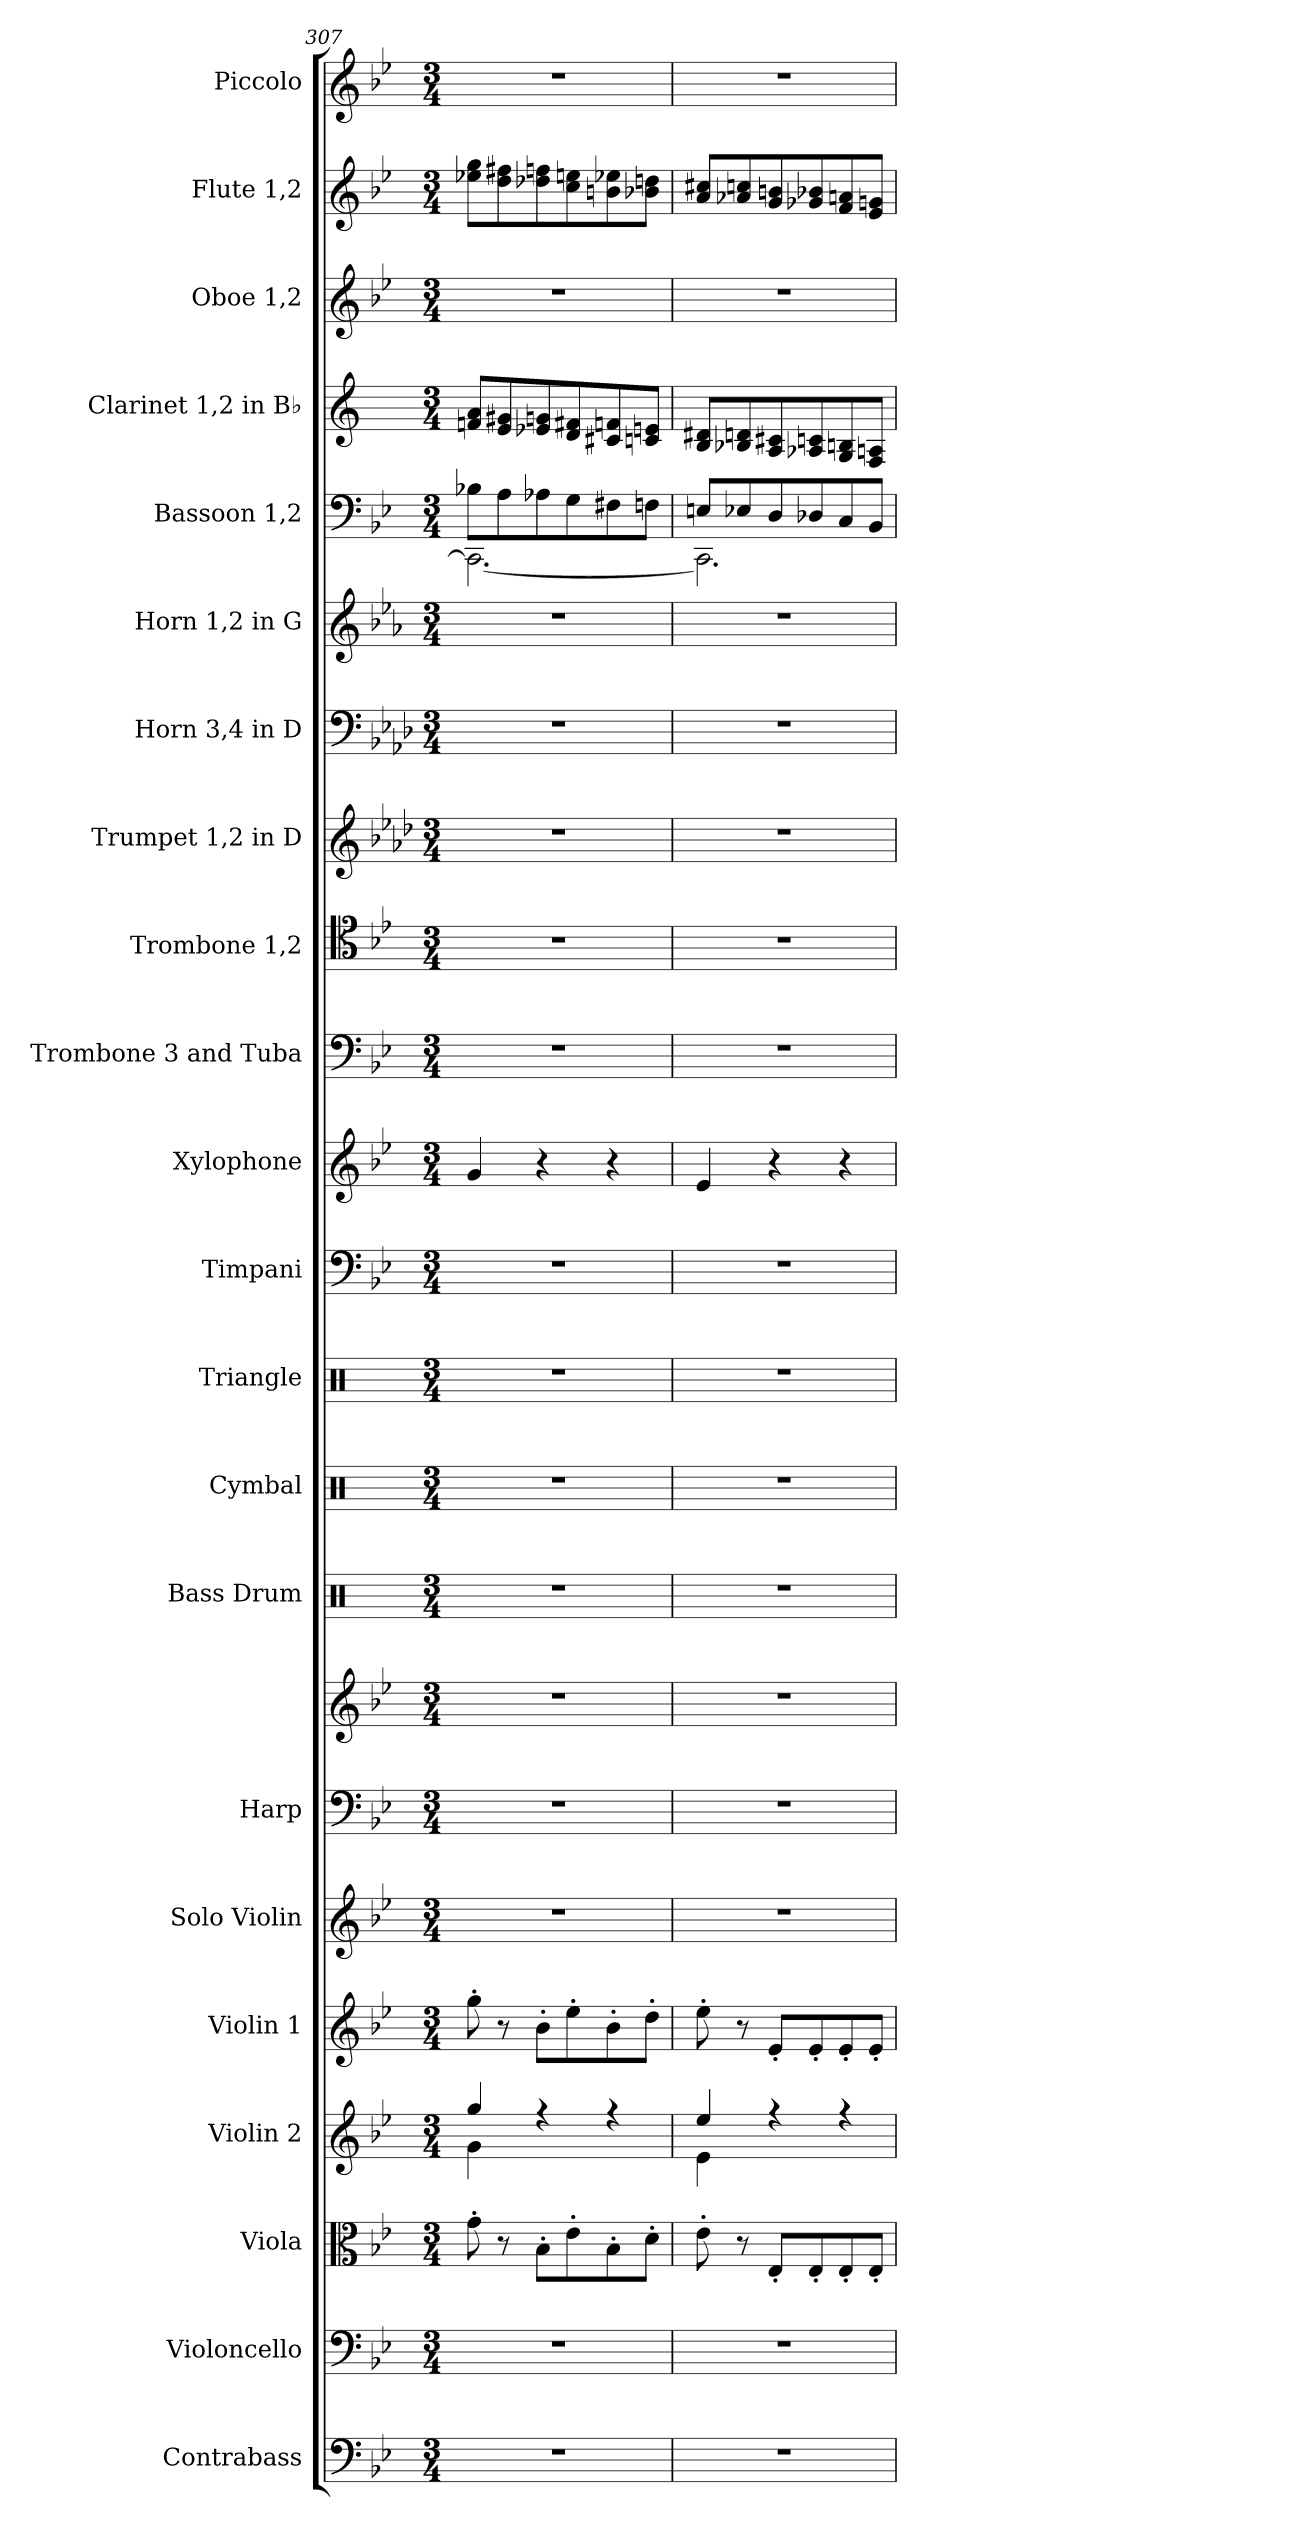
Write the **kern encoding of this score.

**kern	**kern	**kern	**kern	**kern	**kern	**kern	**kern	**kern	**kern	**kern	**kern	**kern	**kern	**kern	**kern	**kern	**kern	**kern	**kern	**kern	**kern	**kern
*part22	*part21	*part20	*part19	*part18	*part17	*part16	*part16	*part15	*part14	*part13	*part12	*part11	*part10	*part9	*part8	*part7	*part6	*part5	*part4	*part3	*part2	*part1
*staff23	*staff22	*staff21	*staff20	*staff19	*staff18	*staff17	*staff16	*staff15	*staff14	*staff13	*staff12	*staff11	*staff10	*staff9	*staff8	*staff7	*staff6	*staff5	*staff4	*staff3	*staff2	*staff1
*I"Contrabass	*I"Violoncello	*I"Viola	*I"Violin 2	*I"Violin 1	*I"Solo Violin	*I"Harp	*	*I"Bass Drum	*I"Cymbal	*I"Triangle	*I"Timpani	*I"Xylophone	*I"Trombone 3 and Tuba	*I"Trombone 1,2	*I"Trumpet 1,2 in D	*I"Horn 3,4 in D	*I"Horn 1,2 in G	*I"Bassoon 1,2	*I"Clarinet 1,2 in B♭	*I"Oboe 1,2	*I"Flute 1,2	*I"Piccolo
*I'Cb.	*I'Vc.	*I'Vla.	*I'Vln. 2	*I'Vln. 1	*I'Solo Vln.	*I'Hrp.	*	*I'B.D	*I'Cym.	*I'Trgl.	*I'Timp.	*I'Xyl.	*I'Tbn. 3 and Tba.	*I'Tbn. 1,2	*I'Tpt. 1,2 in D	*I'Hn. 3,4 in D	*I'Hn. 1,2 in G	*I'Bsn. 1,2	*I'Cl. 1,2 in B♭	*I'Ob. 1,2	*I'Fl. 1,2	*I'Picc.
*clefF4	*clefF4	*clefC3	*clefG2	*clefG2	*clefG2	*clefF4	*clefG2	*clefX	*clefX	*clefX	*clefF4	*clefG2	*clefF4	*clefC4	*clefG2	*clefF4	*clefG2	*clefF4	*clefG2	*clefG2	*clefG2	*clefG2
*ITrd7c12	*	*	*	*	*	*	*	*	*	*	*	*ITrd-7c-12	*	*	*ITrd-1c-2	*ITrd6c10	*ITrd3c5	*	*ITrd1c2	*	*	*ITrd-7c-12
*k[b-e-]	*k[b-e-]	*k[b-e-]	*k[b-e-]	*k[b-e-]	*k[b-e-]	*k[b-e-]	*k[b-e-]	*k[]	*k[]	*k[]	*k[b-e-]	*k[b-e-]	*k[b-e-]	*k[b-e-]	*k[b-e-]	*k[b-e-]	*k[b-e-]	*k[b-e-]	*k[b-e-]	*k[b-e-]	*k[b-e-]	*k[b-e-]
*M3/4	*M3/4	*M3/4	*M3/4	*M3/4	*M3/4	*M3/4	*M3/4	*M3/4	*M3/4	*M3/4	*M3/4	*M3/4	*M3/4	*M3/4	*M3/4	*M3/4	*M3/4	*M3/4	*M3/4	*M3/4	*M3/4	*M3/4
=307	=307	=307	=307	=307	=307	=307	=307	=307	=307	=307	=307	=307	=307	=307	=307	=307	=307	=307	=307	=307	=307	=307
*	*	*	*^	*	*	*	*	*	*	*	*	*	*	*	*	*	*	*^	*	*	*	*
2.r	2.r	8g'\	4gg/	4g\	8gg'\	2.r	2.r	2.r	2.r	2.r	2.r	2.r	4gg/	2.r	2.r	2.r	2.r	2.r	8B-X\L	2.CC\_	8e-X/ 8g/L	2.r	8ee-X\ 8gg\L	2.r
.	.	8r	.	.	8r	.	.	.	.	.	.	.	.	.	.	.	.	.	8A\	.	8d/ 8f#X/	.	8dd\ 8ff#X\	.
.	.	8B-'\L	2ryy	4rff	8b-'\L	.	.	.	.	.	.	.	4r	.	.	.	.	.	8A-X\	.	8d-X/ 8fn/	.	8dd-X\ 8ffn\	.
.	.	8e-'\	.	.	8ee-'\	.	.	.	.	.	.	.	.	.	.	.	.	.	8G\	.	8c/ 8en/	.	8cc\ 8een\	.
.	.	8B-'\	.	4rff	8b-'\	.	.	.	.	.	.	.	4r	.	.	.	.	.	8F#X\	.	8Bn/ 8e-X/	.	8bn\ 8ee-X\	.
.	.	8d'\J	.	.	8dd'\J	.	.	.	.	.	.	.	.	.	.	.	.	.	8Fn\J	.	8B-X/ 8dn/J	.	8b-X\ 8ddn\J	.
!!LO:PB:g=z
=308	=308	=308	=308	=308	=308	=308	=308	=308	=308	=308	=308	=308	=308	=308	=308	=308	=308	=308	=308	=308	=308	=308	=308	=308
2.r	2.r	8e-'\	4ee-/	4e-\	8ee-'\	2.r	2.r	2.r	2.r	2.r	2.r	2.r	4ee-/	2.r	2.r	2.r	2.r	2.r	8En/L	2.CC\]	8A/ 8c#X/L	2.r	8a/ 8cc#X/L	2.r
.	.	8r	.	.	8r	.	.	.	.	.	.	.	.	.	.	.	.	.	8E-X/	.	8A-X/ 8cn/	.	8a-X/ 8ccn/	.
.	.	8E-'/L	2ryy	4rff	8e-'/L	.	.	.	.	.	.	.	4r	.	.	.	.	.	8D/	.	8G/ 8Bn/	.	8g/ 8bn/	.
.	.	8E-'/	.	.	8e-'/	.	.	.	.	.	.	.	.	.	.	.	.	.	8D-X/	.	8G-X/ 8B-X/	.	8g-X/ 8b-X/	.
.	.	8E-'/	.	4rff	8e-'/	.	.	.	.	.	.	.	4r	.	.	.	.	.	8C/	.	8F/ 8An/	.	8f/ 8an/	.
.	.	8E-'/J	.	.	8e-'/J	.	.	.	.	.	.	.	.	.	.	.	.	.	8BB-/J	.	8E-/ 8Gn/J	.	8e-/ 8gn/J	.
*	*	*	*v	*v	*	*	*	*	*	*	*	*	*	*	*	*	*	*	*v	*v	*	*	*	*
=	=	=	=	=	=	=	=	=	=	=	=	=	=	=	=	=	=	=	=	=	=	=
*-	*-	*-	*-	*-	*-	*-	*-	*-	*-	*-	*-	*-	*-	*-	*-	*-	*-	*-	*-	*-	*-	*-
